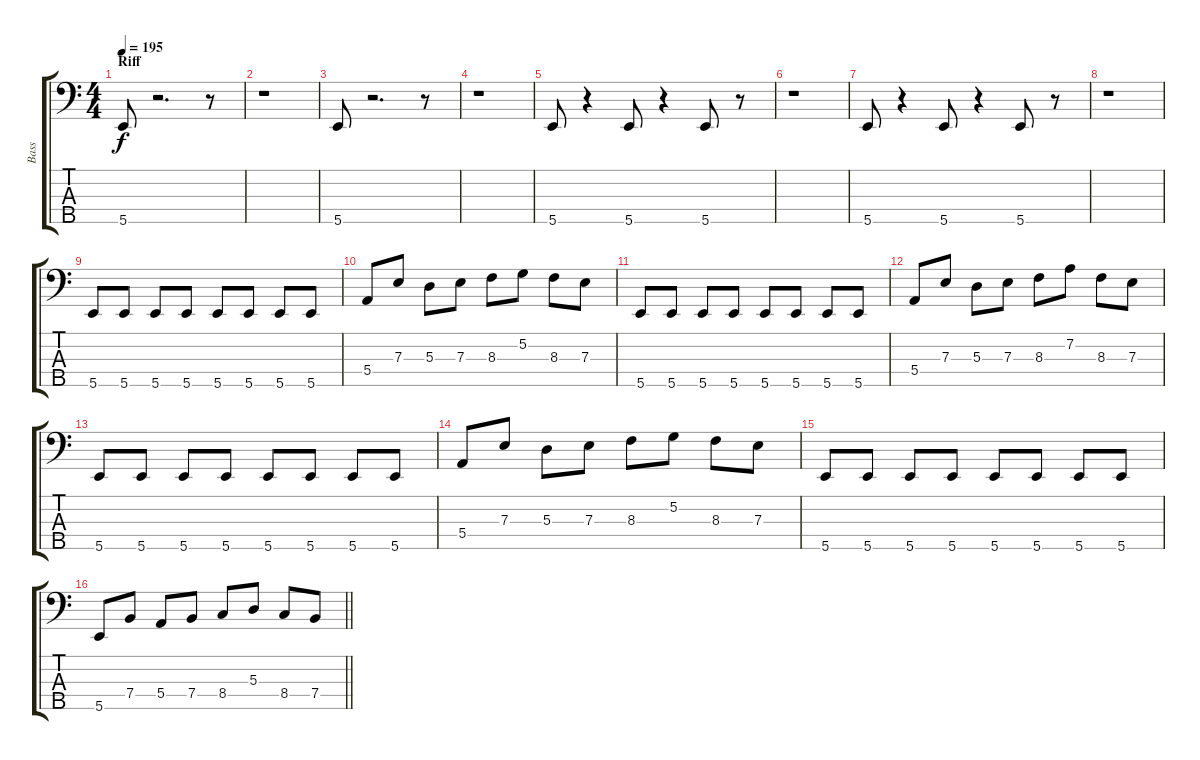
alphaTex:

\track ("Bass" "Bass") {instrument electricbasspick}
\staff {score tabs}
\tuning (G2 D2 A1 E1 B0) {hide}
\ts (4 4)
\section ("" "Riff")
\tempo 195
\clef f4
\ks c
5.5.8{dy f} r.2{d} r.8 |
r.1 |
5.5.8 r.2{d} r.8 |
r.1 |
5.5.8 r.4 5.5.8 r.4 5.5.8 r.8 |
r.1 |
5.5.8 r.4 5.5.8 r.4 5.5.8 r.8 |
r.1 |
5.5.8 5.5.8 5.5.8 5.5.8 5.5.8 5.5.8 5.5.8 5.5.8 |
5.4.8 7.3.8 5.3.8 7.3.8 8.3.8 5.2.8 8.3.8 7.3.8 |
5.5.8 5.5.8 5.5.8 5.5.8 5.5.8 5.5.8 5.5.8 5.5.8 |
5.4.8 7.3.8 5.3.8 7.3.8 8.3.8 7.2.8 8.3.8 7.3.8 |
5.5.8 5.5.8 5.5.8 5.5.8 5.5.8 5.5.8 5.5.8 5.5.8 |
5.4.8 7.3.8 5.3.8 7.3.8 8.3.8 5.2.8 8.3.8 7.3.8 |
5.5.8 5.5.8 5.5.8 5.5.8 5.5.8 5.5.8 5.5.8 5.5.8 |
\barLineRight lightlight
5.5.8 7.4.8 5.4.8 7.4.8 8.4.8 5.3.8 8.4.8 7.4.8
